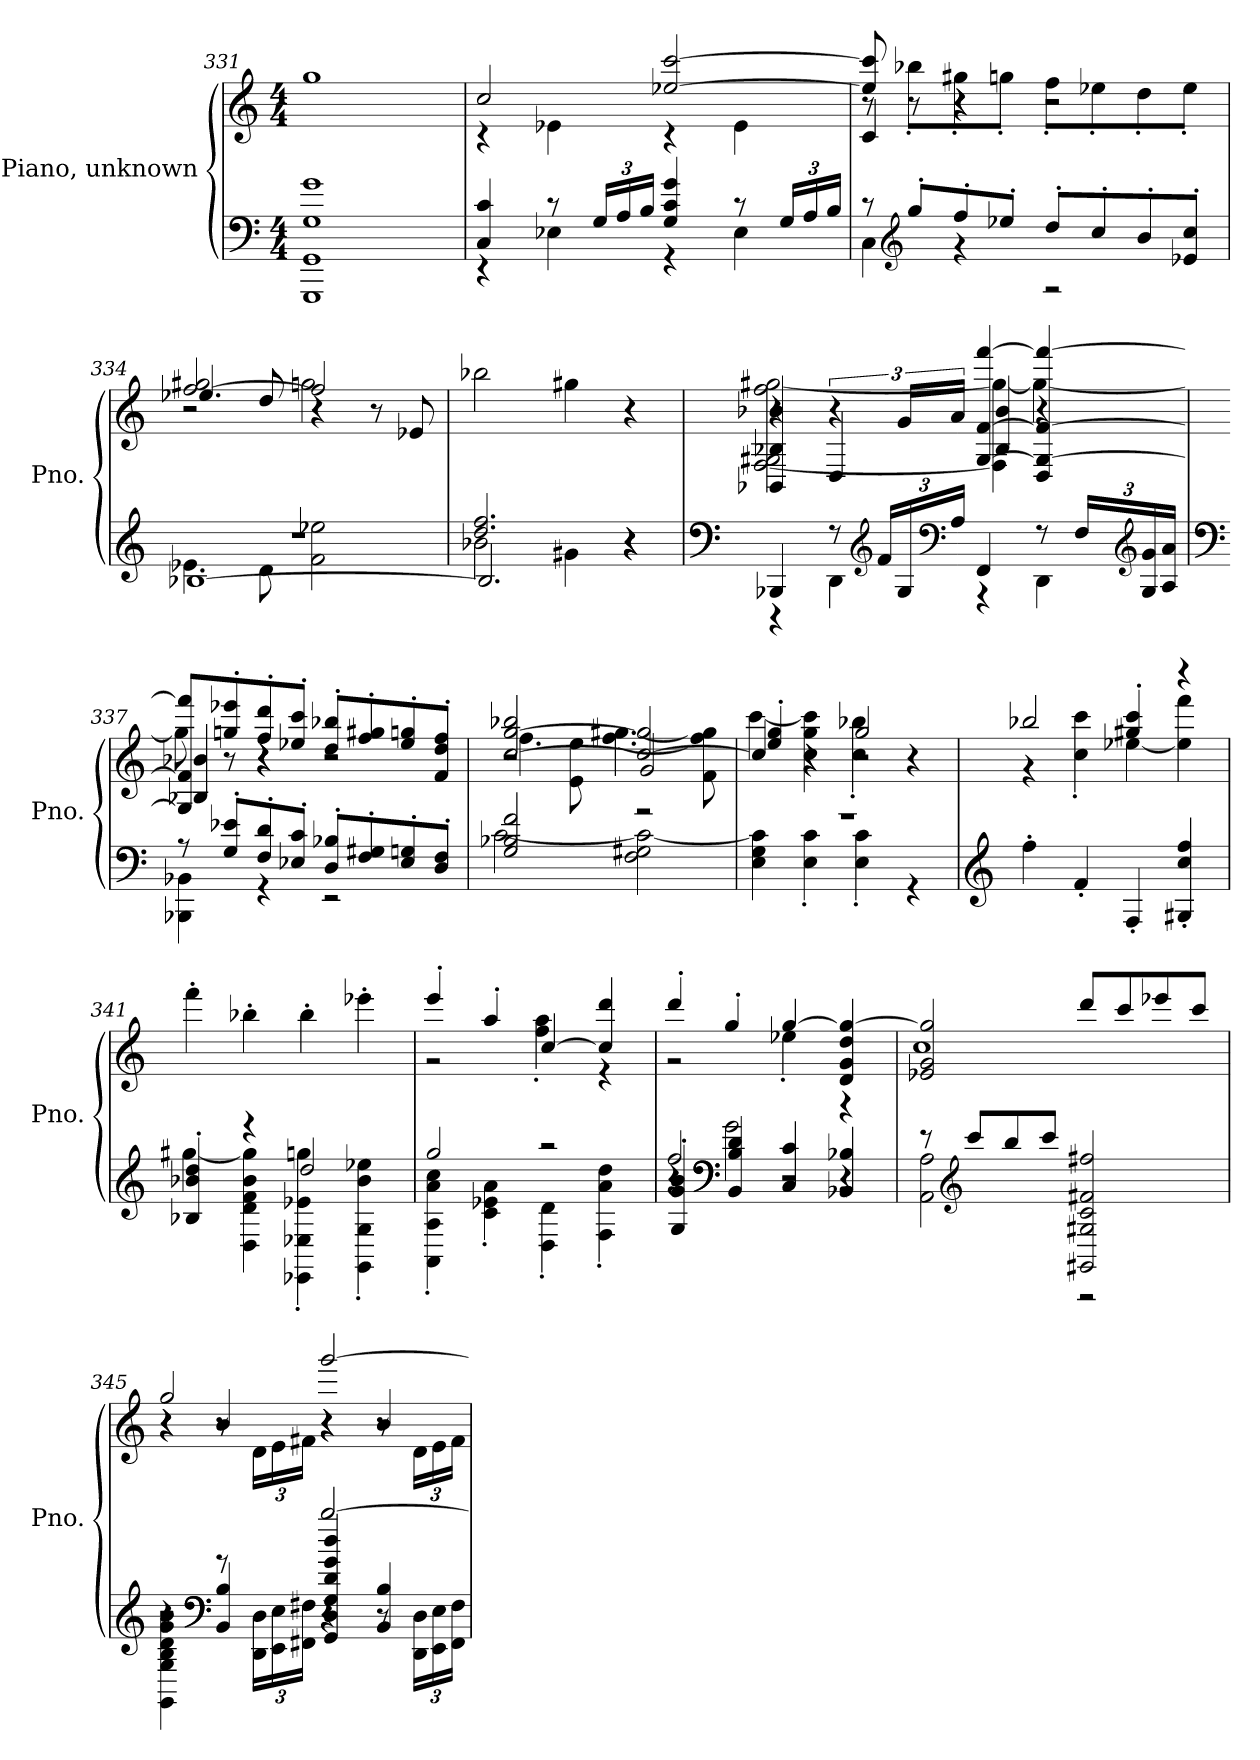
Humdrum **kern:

**kern	**kern
*part1	*part1
*staff2	*staff1
*I"Piano, unknown	*
*I'Pno.	*
*clefF4	*clefG2
*k[]	*k[]
*M4/4	*M4/4
=331	=331
1GGG 1GG 1G 1g	1gg
=332	=332
*^	*^
4C/ 4c/	4r	2cc/	4r
8r	4E-X\	.	4e-X\
*Xbrackettup	*	*	*
24G/LL	.	.	.
24A/	.	.	.
24B/JJ	.	.	.
4G/ 4c/ 4g/	4r	[2ee-X/ [2ccc/	4r
8r	4E-\	.	4e-\
24G/LL	.	.	.
24A/	.	.	.
24B/JJ	.	.	.
=333	=333	=333	=333
*	*	*	*^
8r	4C\	8ee-/] 8ccc/]	8r	4c/
*clefG2	*	*	*	*
8gg'/L	.	8r	8bb-X'\L	.
8ff'/	4r	4r	8gg#X'\	4r
8ee-X'/J	.	.	8ggn'\J	.
8dd'/L	2r	2r	8ff'\L	2r
8cc'/	.	.	8ee-X'\	.
8b'/	.	.	8dd'\	.
8e-X/' 8cc/'J	.	.	8ee-'\J	.
!!LO:LB:g=z	!!	!!
=334	=334	=334	=334	=334
*	*^	*	*	*
1r	4.e-X\	[1B-X	[2ff/ 2gg#X/	2r	4.ee-X/
.	8d\	.	.	.	8dd/
.	2f\ 2ee-X\	.	2ff/]	2ggn\	4r
.	.	.	.	.	8r
.	.	.	.	.	8e-X/
*	*	*	*v	*v	*v
=335	=335	=335	=335
2.dd/ 2.ff/	2b-X\	2.B-/]	2bb-X\
.	4g#X\	.	4gg#X\
4r	4r	4r	4r
*v	*v	*v	*
=336	=336
*clefF4	*
*^	*^
*	*	*	*^
4BBB-X/	4r	4BB-X/ 4B-X/ 4b-X/	[2F\ 2G#X\ 2ff\ [2gg#X\	4r
8r	4DD\	6r	.	4D/
*clefG2	*	*	*	*
24f/LL	.	.	.	.
24G/	.	24g/LL	.	.
*clefF4	*	*	*	*
24A/JJ	.	24a/JJ	.	.
4FF/	4r	[4G#/ [4f/ [4fff/	4F\] 4gg#\_	4B-/ 4b-/
8r	4DD\	4D/ 4G#/_ 4f/_ 4fff/_	4gg#\_	4r
24F/LL	.	.	.	.
*clefG2	*	*	*	*
24G/ 24g/	.	.	.	.
24A/ 24a/JJ	.	.	.	.
!!LO:LB:g=z	!!	!!
=337	=337	=337	=337	=337
*clefF4	*	*	*	*
8r	4BBB-X\ 4BB-X\	8G#/] 8f/] 8fff/]L	8gg#\]	4B-X/ 4b-X/
8G/' 8e-X/'L	.	8ggn/' 8eee-X/'	8r	.
8F/' 8d/'	4r	8ff/' 8ddd/'	4r	4r
8E-X/' 8c/'J	.	8ee-X/' 8ccc/'J	.	.
8D/' 8B-X/'L	2r	8dd/' 8bb-X/'L	2r	2r
8F/' 8G#X/'	.	8ff/' 8gg#X/'	.	.
8E-/' 8Gn/'	.	8ee-/' 8ggn/'	.	.
8D/' 8F/'J	.	8f/' 8dd/' 8ff/'J	.	.
=338	=338	=338	=338	=338
2G/ 2B-X/ 2f/	[2c\	[2cc/ [2gg/ 2bb-X/	4.ff\	2r
.	.	.	8e\ 8ee\	.
2r	2F\ 2G#X\ 2c\_	2cc/_ 2gg/]	[4.ff\ [4.gg#X\	2g/
.	.	.	8f\ 8ff\] 8gg#\]	.
=339	=339	=339	=339	=339
1r	4E\ 4G\ 4c\]	4cc/]	[4ccc\	4ee/' 4gg/'
.	4E\' 4c\'	4r	4cc\ 4gg\ 4ccc\]	4r
.	4E\' 4c\'	2gg/	4cc\' 4bb-X\'	2r
.	4r	.	4r	.
*v	*v	*	*	*
*	*v	*v	*v
=340	=340
*clefG2	*
*	*^
4ff'\	2bb-X/	4r
4f'/	.	4cc\' 4ccc\'
4F'/	4gg#X/' 4ccc/'	[4ee-X\
4G#X/' 4cc/' 4ff/'	4r	4ee-\] 4fff\
*	*v	*v
!!LO:LB:g=z
=341	=341
*^	*
4B-X/' 4b-X/' 4dd/'	[4gg#X\	4fff'\
4r	4D\ 4d\ 4f\ 4b-\ 4gg#\]	4bb-X'\
2dd/	4EE-X\' 4E-X\' 4e-X\' 4ggn\'	4bb-'\
.	4GG\' 4G\' 4b-\' 4ee-X\'	4eee-X'\
=342	=342	=342
*	*	*^
2gg/	4AA\' 4A\' 4a\' 4cc\'	4eee'/	2r
.	4c\' 4e-X\' 4a\'	4aa'/	.
2r	4D\' 4d\'	[4cc/	4ff\' 4aa\'
.	4F\' 4a\' 4dd\'	4cc/] 4ddd/	4r
=343	=343	=343	=343
*	*^	*	*
2ff/	4r	4G/' 4g/' 4b/'	4ddd'/	2r
*clefF4	*	*	*	*
.	2g\	4BB/ 4B/ 4d/	4gg'/	.
2r	.	4C/ 4c/	[4gg/	4ee-X'\
.	4r	4BB-X/ 4B-X/	4d/ 4g/ 4dd/ 4gg/_	4r
*	*v	*v	*	*
=344	=344	=344	=344
8r	2AA\ 2A\	2e-X/ 2g/ 2gg/]	1cc
*clefG2	*	*	*
8ccc/L	.	.	.
8bb/	.	.	.
8ccc/J	.	.	.
2GG#X/ 2G#X/ 2c/ 2f#X/ 2ff#X/	2r	8ddd/L	.
.	.	8ccc/	.
.	.	8eee-X/	.
.	.	8ccc/J	.
!!LO:LB:g=z
=345	=345	=345	=345
*	*^	*	*^
2r	4GG\ 4G\ 4B\ 4d\ 4g\ 4b\	4r	2gg/	4r	4r
*clefF4	*	*	*	*	*
.	8r	4BB/ 4B/	.	8r	4b/
*	*	*	*	*Xbrackettup	*
.	24DD\ 24D\LL	.	.	24d\LL	.
.	24EE\ 24E\	.	.	24e\	.
.	24FF#X\ 24F#X\JJ	.	.	24f#X\JJ	.
[2bb/	4r	4GG/ 4D/ 4G/ 4d/ 4g/ 4dd/	[2ggg/	4r	4r
.	8r	4BB/ 4B/	.	8r	4b/
.	24DD\ 24D\LL	.	.	24d\LL	.
.	24EE\ 24E\	.	.	24e\	.
.	24FF#\ 24F#\JJ	.	.	24f#\JJ	.
*v	*v	*v	*	*	*
*	*v	*v	*v
=	=
*-	*-
